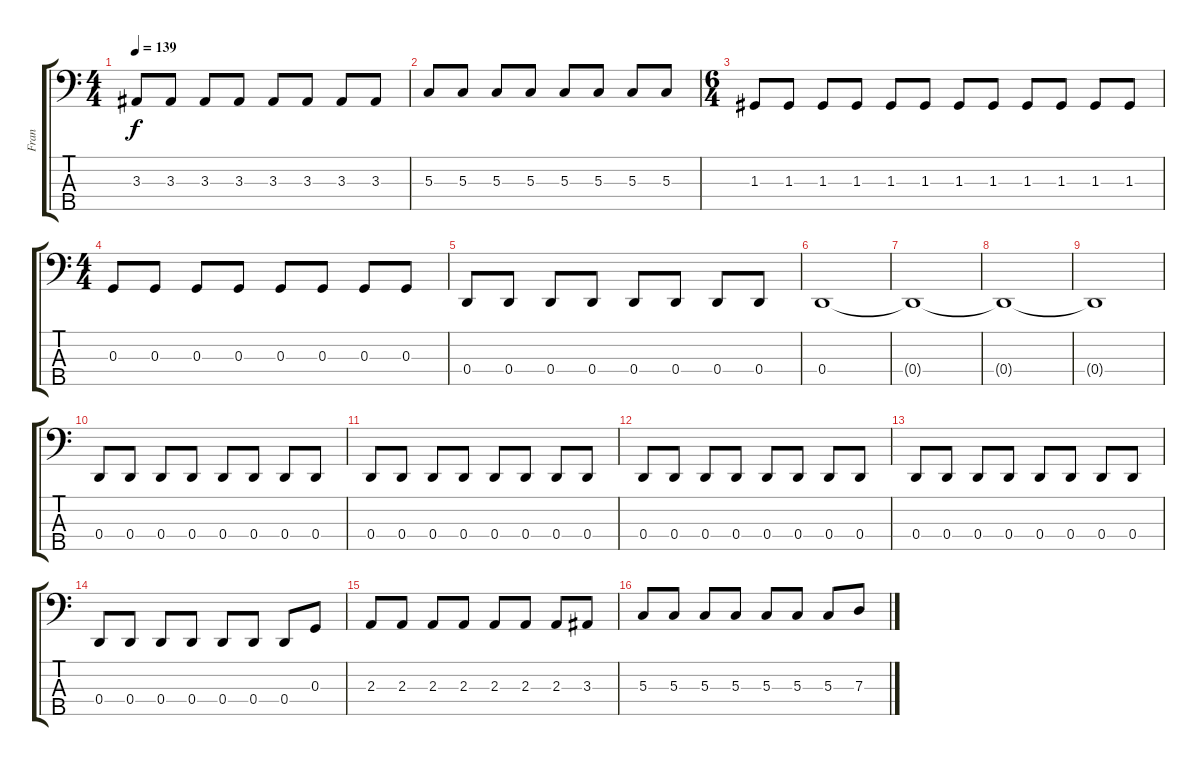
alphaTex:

\track ("Fran" "Fran") {instrument electricbassfinger}
\staff {score tabs}
\tuning (F2 C2 G1 D1 A0) {hide}
\ts (4 4)
\tempo 139
\clef f4
\ks c
3.3.8{dy f} 3.3.8 3.3.8 3.3.8 3.3.8 3.3.8 3.3.8 3.3.8 |
5.3.8 5.3.8 5.3.8 5.3.8 5.3.8 5.3.8 5.3.8 5.3.8 |
\ts (6 4)
1.3.8 1.3.8 1.3.8 1.3.8 1.3.8 1.3.8 1.3.8 1.3.8 1.3.8 1.3.8 1.3.8 1.3.8 |
\ts (4 4)
0.3.8 0.3.8 0.3.8 0.3.8 0.3.8 0.3.8 0.3.8 0.3.8 |
0.4.8 0.4.8 0.4.8 0.4.8 0.4.8 0.4.8 0.4.8 0.4.8 |
0.4.1 |
0.4{t}.1 |
0.4{t}.1 |
0.4{t}.1 |
0.4.8 0.4.8 0.4.8 0.4.8 0.4.8 0.4.8 0.4.8 0.4.8 |
0.4.8 0.4.8 0.4.8 0.4.8 0.4.8 0.4.8 0.4.8 0.4.8 |
0.4.8 0.4.8 0.4.8 0.4.8 0.4.8 0.4.8 0.4.8 0.4.8 |
0.4.8 0.4.8 0.4.8 0.4.8 0.4.8 0.4.8 0.4.8 0.4.8 |
0.4.8 0.4.8 0.4.8 0.4.8 0.4.8 0.4.8 0.4.8 0.3.8 |
2.3.8 2.3.8 2.3.8 2.3.8 2.3.8 2.3.8 2.3.8 3.3.8 |
5.3.8 5.3.8 5.3.8 5.3.8 5.3.8 5.3.8 5.3.8 7.3.8
